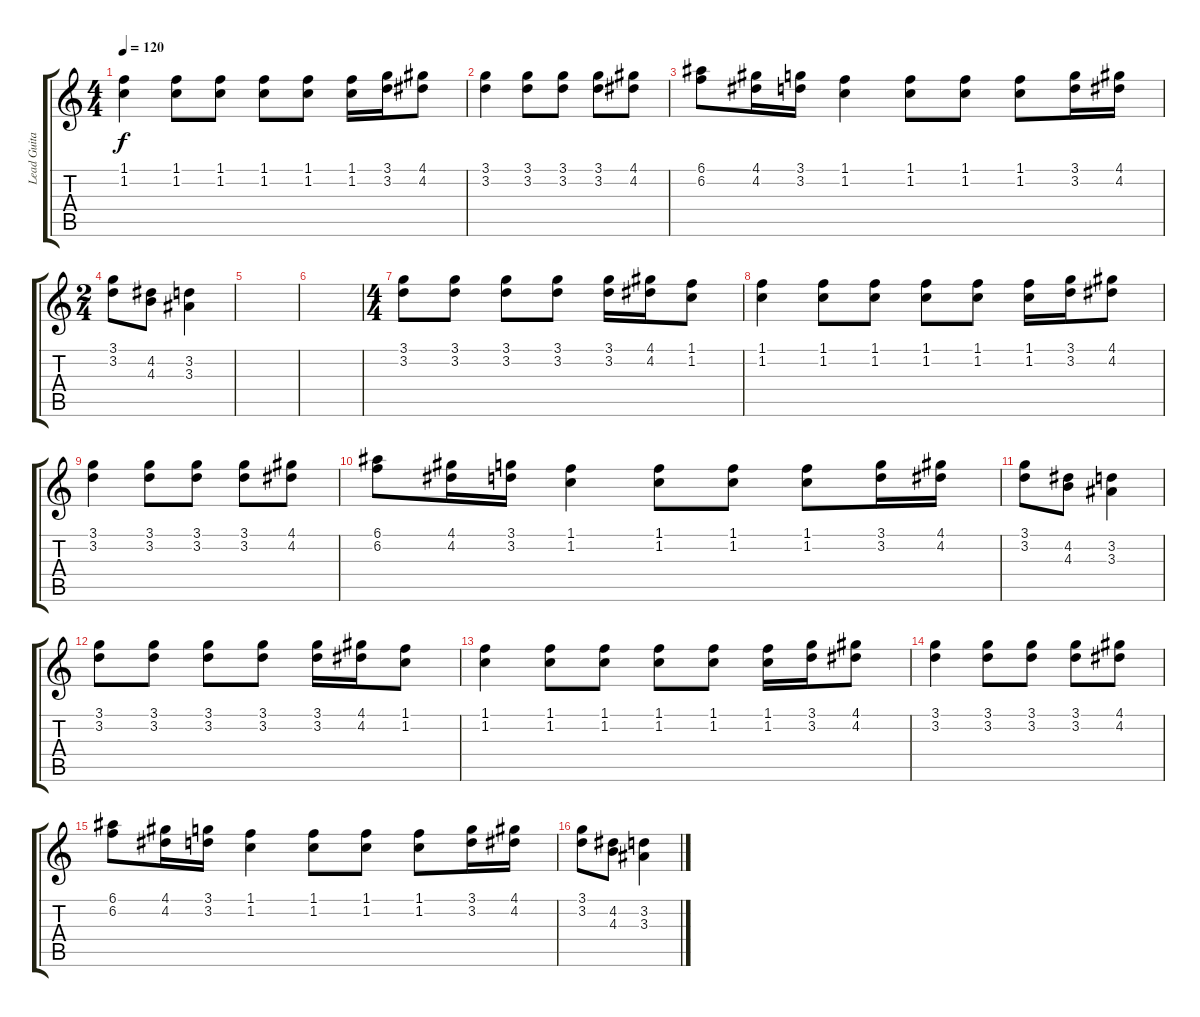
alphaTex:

\track ("Lead Guitar" "Lead Guita") {instrument distortionguitar}
\staff {score tabs}
\tuning (E4 B3 G3 D3 A2 D2) {hide}
\ts (4 4)
\tempo 120
\clef g2
\ks c
(1.1 1.2).4{dy f} (1.1 1.2).8 (1.1 1.2).8 (1.1 1.2).8 (1.1 1.2).8 (1.1 1.2).16 (3.1 3.2).16 (4.1 4.2).8 |
(3.1 3.2).4 (3.1 3.2).8 (3.1 3.2).8 (3.1 3.2).8 (4.1 4.2).8 |
(6.1 6.2).8 (4.1 4.2).16 (3.1 3.2).16 (1.1 1.2).4 (1.1 1.2).8 (1.1 1.2).8 (1.1 1.2).8 (3.1 3.2).16 (4.1 4.2).16 |
\ts (2 4)
(3.1 3.2).8 (4.2 4.3).8 (3.2 3.3).4 |
|
|
\ts (4 4)
(3.1 3.2).8 (3.1 3.2).8 (3.1 3.2).8 (3.1 3.2).8 (3.1 3.2).16 (4.1 4.2).16 (1.1 1.2).8 |
(1.1 1.2).4 (1.1 1.2).8 (1.1 1.2).8 (1.1 1.2).8 (1.1 1.2).8 (1.1 1.2).16 (3.1 3.2).16 (4.1 4.2).8 |
(3.1 3.2).4 (3.1 3.2).8 (3.1 3.2).8 (3.1 3.2).8 (4.1 4.2).8 |
(6.1 6.2).8 (4.1 4.2).16 (3.1 3.2).16 (1.1 1.2).4 (1.1 1.2).8 (1.1 1.2).8 (1.1 1.2).8 (3.1 3.2).16 (4.1 4.2).16 |
(3.1 3.2).8 (4.2 4.3).8 (3.2 3.3).4 |
(3.1 3.2).8 (3.1 3.2).8 (3.1 3.2).8 (3.1 3.2).8 (3.1 3.2).16 (4.1 4.2).16 (1.1 1.2).8 |
(1.1 1.2).4 (1.1 1.2).8 (1.1 1.2).8 (1.1 1.2).8 (1.1 1.2).8 (1.1 1.2).16 (3.1 3.2).16 (4.1 4.2).8 |
(3.1 3.2).4 (3.1 3.2).8 (3.1 3.2).8 (3.1 3.2).8 (4.1 4.2).8 |
(6.1 6.2).8 (4.1 4.2).16 (3.1 3.2).16 (1.1 1.2).4 (1.1 1.2).8 (1.1 1.2).8 (1.1 1.2).8 (3.1 3.2).16 (4.1 4.2).16 |
(3.1 3.2).8 (4.2 4.3).8 (3.2 3.3).4
